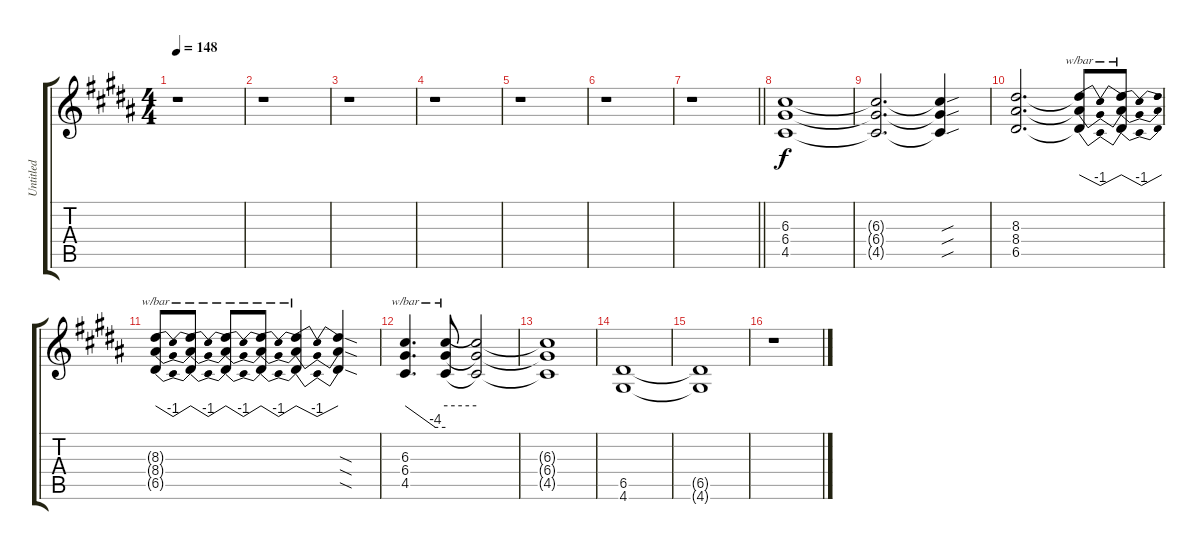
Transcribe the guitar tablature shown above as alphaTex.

\track ("Untitled" "Untitled") {instrument distortionguitar}
\staff {score tabs}
\tuning (E4 B3 G3 D3 A2 E2) {hide}
\ts (4 4)
\tempo 148
\clef g2
\ks g#minor
r.1{dy f} |
r.1 |
r.1 |
\ks b
r.1 |
\ks g#minor
r.1 |
r.1 |
\barLineRight lightlight
r.1 |
\ks b
(6.3 6.4 4.5).1 |
\ks g#minor
(6.3{t} 6.4{t} 4.5{t}).2{d} (6.3{sou t} 6.4{sou t} 4.5{sou t}).4 |
(8.3 8.4 6.5).2{d} (8.3{t} 8.4{t} 6.5{t}).8{tbe (dip default 0 0 30 -4 60 0)} (8.3{t} 8.4{t} 6.5{t}).8{tbe (dip default 0 0 30 -4 60 0)} |
(8.3{t} 8.4{t} 6.5{t}).8{tbe (dip default 0 0 30 -4 60 0)} (8.3{t} 8.4{t} 6.5{t}).8{tbe (dip default 0 0 30 -4 60 0)} (8.3{t} 8.4{t} 6.5{t}).8{tbe (dip default 0 0 30 -4 60 0)} (8.3{t} 8.4{t} 6.5{t}).8{tbe (dip default 0 0 30 -4 60 0)} (8.3{t} 8.4{t} 6.5{t}).4{tbe (dip default 0 0 30 -4 60 0)} (8.3{sod t} 8.4{sod t} 6.5{sod t}).4 |
\ks b
(6.3 6.4 4.5).4{d tbe (custom default 0 0 45 -16 60 -16)} (6.3{t} 6.4{t} 4.5{t}).8{tbe (hold default 0 0 60 0)} (6.3{t} 6.4{t} 4.5{t}).2 |
\ks g#minor
(6.3{t} 6.4{t} 4.5{t}).1 |
(6.5 4.6).1 |
(6.5{t} 4.6{t}).1 |
\ks b
r.1
